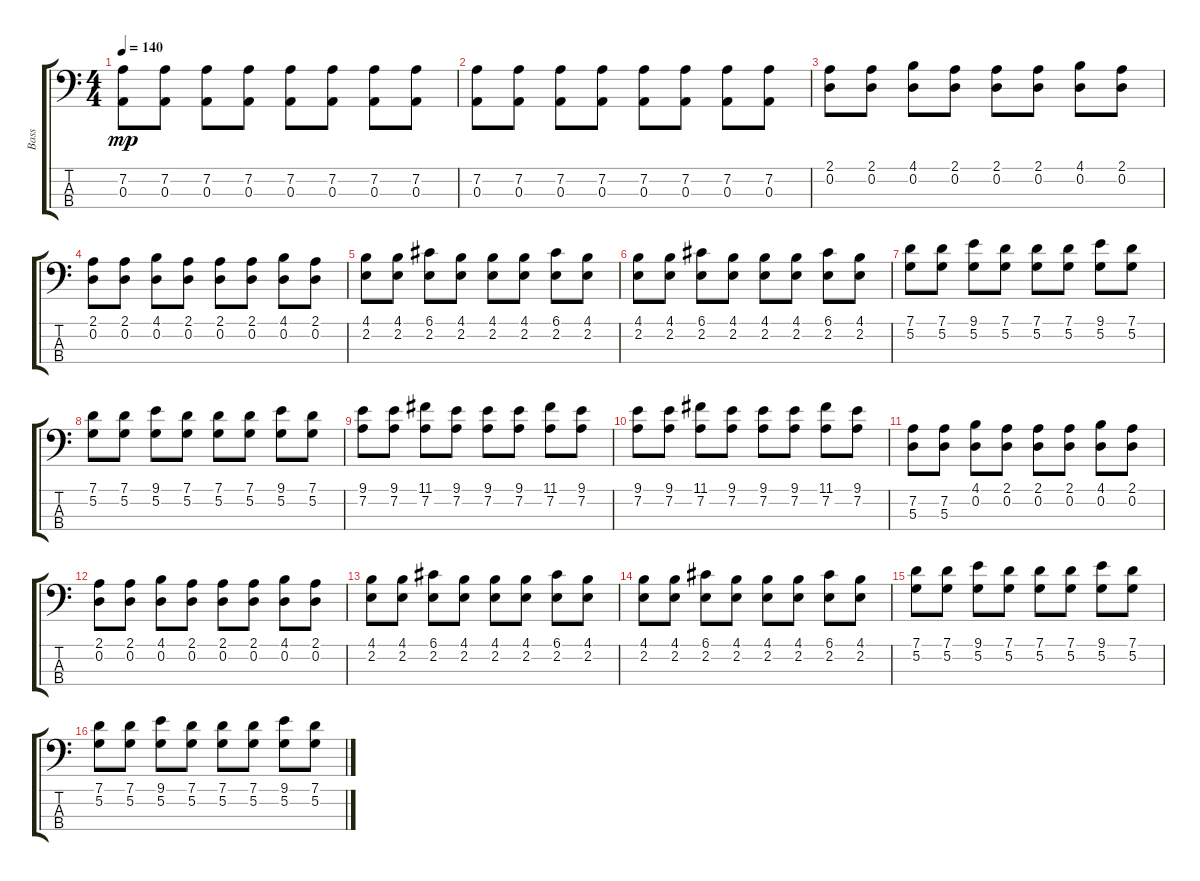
\track ("Bass" "Bass") {instrument electricbasspick}
\staff {score tabs}
\tuning (G2 D2 A1 E1) {hide}
\ts (4 4)
\tempo 140
\clef f4
\ks c
(7.2 0.3).8{dy mp} (7.2 0.3).8 (7.2 0.3).8 (7.2 0.3).8 (7.2 0.3).8 (7.2 0.3).8 (7.2 0.3).8 (7.2 0.3).8 |
(7.2 0.3).8 (7.2 0.3).8 (7.2 0.3).8 (7.2 0.3).8 (7.2 0.3).8 (7.2 0.3).8 (7.2 0.3).8 (7.2 0.3).8 |
(2.1 0.2).8 (2.1 0.2).8 (4.1 0.2).8 (2.1 0.2).8 (2.1 0.2).8 (2.1 0.2).8 (4.1 0.2).8 (2.1 0.2).8 |
(2.1 0.2).8 (2.1 0.2).8 (4.1 0.2).8 (2.1 0.2).8 (2.1 0.2).8 (2.1 0.2).8 (4.1 0.2).8 (2.1 0.2).8 |
(4.1 2.2).8 (4.1 2.2).8 (6.1 2.2).8 (4.1 2.2).8 (4.1 2.2).8 (4.1 2.2).8 (6.1 2.2).8 (4.1 2.2).8 |
(4.1 2.2).8 (4.1 2.2).8 (6.1 2.2).8 (4.1 2.2).8 (4.1 2.2).8 (4.1 2.2).8 (6.1 2.2).8 (4.1 2.2).8 |
(7.1 5.2).8 (7.1 5.2).8 (9.1 5.2).8 (7.1 5.2).8 (7.1 5.2).8 (7.1 5.2).8 (9.1 5.2).8 (7.1 5.2).8 |
(7.1 5.2).8 (7.1 5.2).8 (9.1 5.2).8 (7.1 5.2).8 (7.1 5.2).8 (7.1 5.2).8 (9.1 5.2).8 (7.1 5.2).8 |
(9.1 7.2).8 (9.1 7.2).8 (11.1 7.2).8 (9.1 7.2).8 (9.1 7.2).8 (9.1 7.2).8 (11.1 7.2).8 (9.1 7.2).8 |
(9.1 7.2).8 (9.1 7.2).8 (11.1 7.2).8 (9.1 7.2).8 (9.1 7.2).8 (9.1 7.2).8 (11.1 7.2).8 (9.1 7.2).8 |
(7.2 5.3).8 (7.2 5.3).8 (4.1 0.2).8 (2.1 0.2).8 (2.1 0.2).8 (2.1 0.2).8 (4.1 0.2).8 (2.1 0.2).8 |
(2.1 0.2).8 (2.1 0.2).8 (4.1 0.2).8 (2.1 0.2).8 (2.1 0.2).8 (2.1 0.2).8 (4.1 0.2).8 (2.1 0.2).8 |
(4.1 2.2).8 (4.1 2.2).8 (6.1 2.2).8 (4.1 2.2).8 (4.1 2.2).8 (4.1 2.2).8 (6.1 2.2).8 (4.1 2.2).8 |
(4.1 2.2).8 (4.1 2.2).8 (6.1 2.2).8 (4.1 2.2).8 (4.1 2.2).8 (4.1 2.2).8 (6.1 2.2).8 (4.1 2.2).8 |
(7.1 5.2).8 (7.1 5.2).8 (9.1 5.2).8 (7.1 5.2).8 (7.1 5.2).8 (7.1 5.2).8 (9.1 5.2).8 (7.1 5.2).8 |
(7.1 5.2).8 (7.1 5.2).8 (9.1 5.2).8 (7.1 5.2).8 (7.1 5.2).8 (7.1 5.2).8 (9.1 5.2).8 (7.1 5.2).8
